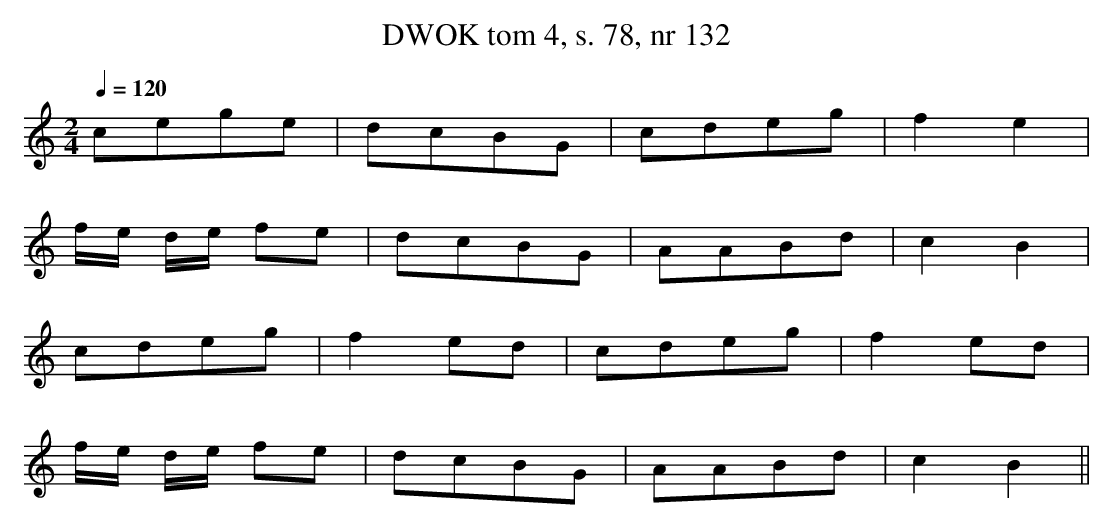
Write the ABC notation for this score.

X:1
T: DWOK tom 4, s. 78, nr 132
L:1/8
M:2/4
K:C
Q:1/4=120
cege|dcBG|cdeg|f2e2|
f/e/ d/e/ fe|dcBG|AABd|c2B2|
cdeg|f2ed|cdeg|f2ed|
f/e/ d/e/ fe|dcBG|AABd|c2B2||
